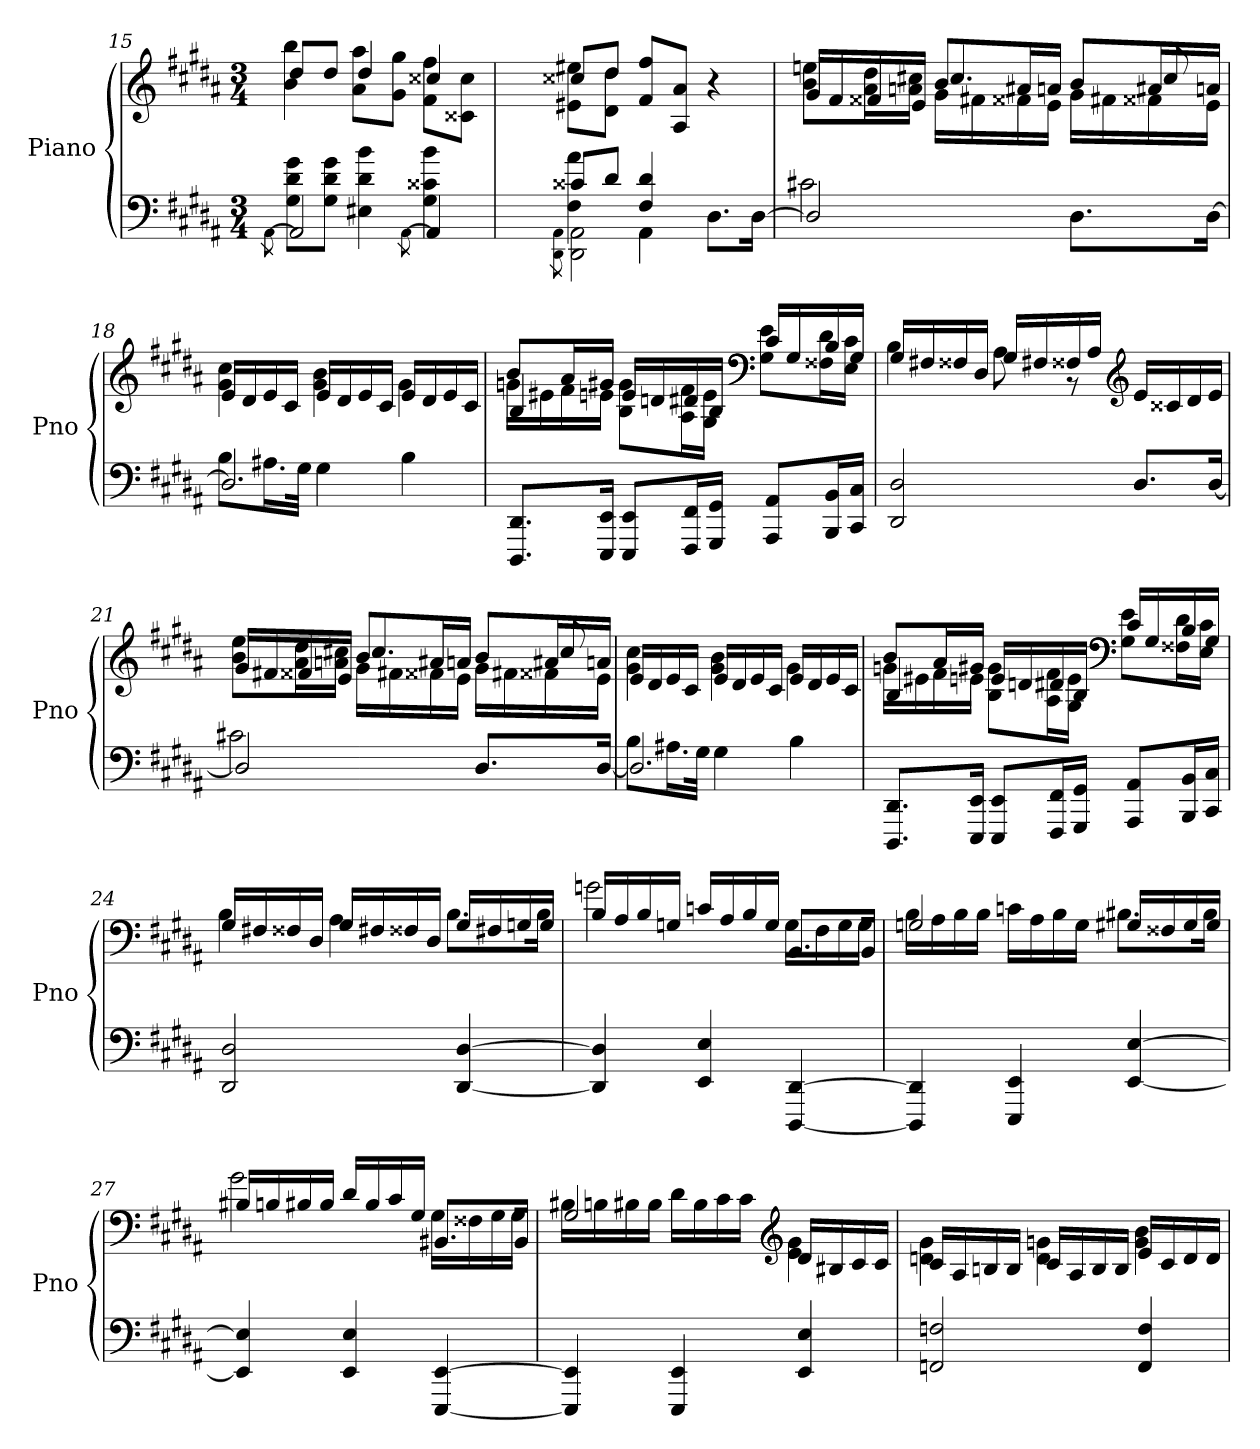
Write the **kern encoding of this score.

**kern	**kern
*part1	*part1
*staff2	*staff1
*I"Piano	*
*I'Pno	*
*clefF4	*clefG2
*k[f#c#g#d#a#]	*k[f#c#g#d#a#]
*B:	*B:
*M3/4	*M3/4
=15	=15
[8qAA#\	.
*^	*^
2AA#]	8G# 8d# 8g#L	8dd#L	4b 4bb
.	8G# 8d# 8g#J	8dd#J	.
.	4E#X 4d# 4b	4dd#	8a# 8aa#L
.	.	.	8g# 8gg#J
[8qAA#\	.	.	.
4AA#]	4G# 4c##X 4b	4cc##X	8f# 8ff#L
.	.	.	8c##X 8cc##J
*v	*v	*	*
=16	=16	=16
8qDD#\ 8qAA#\	.	.
*^	*	*
*	*^	*	*
2DD#]\ 2AA#]\	4F# 4a#	8c##XL	8cc##XL	8e#X 8ee#XL
.	.	8d#J	8dd#J	8d# 8dd#J
.	4AA#	4F# 4d#	8f# 8ff#L	2ryy
.	.	.	8A# 8a#J	.
8.D#L	4ryy	4ryy	4r	.
[16D#Jk	.	.	.	.
*	*v	*v	*	*
=17	=17	=17	=17
*	*	*	*^
2D#]	2c#X	16g#LL	8b 8eenL	4ryy
.	.	16f#	.	.
.	.	16f##X	16a# 16dd#L	.
.	.	16eJJ	16an 16cc#XJJ	.
.	.	16g#\LL	8b/L	4.cc#
.	.	16f#X	.	.
.	.	16f##X	16a#XL	.
.	.	16eJJ	16anJJ	.
8.D#L	4ryy	16g#\LL	8b/L	.
.	.	16f#X	.	.
.	.	16f##X	16a#XL	8cc#
[16D#Jk	.	16eJJ	16anJJ	.
*	*	*	*v	*v
=18	=18	=18	=18
2.D#]	8BL	16eLL	4g# 4cc#
.	.	16d#	.
.	16.A#XL	16e	.
.	.	16c#JJ	.
.	32G#JJk	.	.
.	4G#	16eLL	4g# 4b
.	.	16d#	.
.	.	16e	.
.	.	16c#JJ	.
.	4B	16eLL	4g#
.	.	16d#	.
.	.	16e	.
.	.	16c#JJ	.
*v	*v	*	*
=19	=19	=19
*	*	*^
8.DDD# 8.DD#L	4B	16gnLL	8bL
.	.	16e#X	.
.	.	16f#	16a#L
16EEE 16EEJk	.	16enJJ	16g#XJJ
8EEE 8EEL	16eLL	8B 8g#L	2ryy
.	16dn	.	.
16FFF# 16FF#L	16d#X	16A# 16f#L	.
16GGG# 16GG#JJ	16BJJ	16G# 16eJJ	.
*	*clefF4	*	*
8AAA# 8AA#L	16c#LL	8G# 8eL	.
.	16G#	.	.
16BBB 16BBL	16B	16F##X 16d#L	.
16CC# 16C#JJ	16G#JJ	16E 16c#JJ	.
*	*	*v	*v
=20	=20	=20
2DD# 2D#	16G#LL	4B
.	16F#X	.
.	16F##X	.
.	16D#JJ	.
.	16G#LL	8A#
.	16F#X	.
.	16F##X	8r
.	16A#JJ	.
*	*clefG2	*
8.D#/L	16eLL	4ryy
.	16c##X	.
.	16d#	.
[16D#Jk	16eJJ	.
=21	=21	=21
*^	*	*^
2D#]	2c#X	16g#LL	8b 8eeL	4ryy
.	.	16f#X	.	.
.	.	16f##X	16a# 16dd#L	.
.	.	16eJJ	16an 16cc#XJJ	.
.	.	16g#\LL	8b/L	4.cc#
.	.	16f#X	.	.
.	.	16f##X	16a#XL	.
.	.	16eJJ	16anJJ	.
8.D#/L	4ryy	16g#\LL	8b/L	.
.	.	16f#X	.	.
.	.	16f##X	16a#XL	8cc#
[16D#Jk	.	16eJJ	16anJJ	.
*	*	*	*v	*v
=22	=22	=22	=22
2.D#]	8BL	16eLL	4g# 4cc#
.	.	16d#	.
.	16.A#XL	16e	.
.	.	16c#JJ	.
.	32G#JJk	.	.
.	4G#	16eLL	4g# 4b
.	.	16d#	.
.	.	16e	.
.	.	16c#JJ	.
.	4B	16eLL	4g#
.	.	16d#	.
.	.	16e	.
.	.	16c#JJ	.
*v	*v	*	*
=23	=23	=23
*	*	*^
8.DDD# 8.DD#L	4B	16gnLL	8bL
.	.	16e#X	.
.	.	16f#	16a#L
16EEE 16EEJk	.	16enJJ	16g#XJJ
8EEE 8EEL	16eLL	8B 8g#L	2ryy
.	16dn	.	.
16FFF# 16FF#L	16d#X	16A# 16f#L	.
16GGG# 16GG#JJ	16BJJ	16G# 16eJJ	.
*	*clefF4	*	*
8AAA# 8AA#L	16c#LL	8G# 8eL	.
.	16G#	.	.
16BBB 16BBL	16B	16F##X 16d#L	.
16CC# 16C#JJ	16G#JJ	16E 16c#JJ	.
*	*	*v	*v
=24	=24	=24
2DD# 2D#	16G#LL	4B
.	16F#X	.
.	16F##X	.
.	16D#JJ	.
.	16G#LL	4A#
.	16F#X	.
.	16F##X	.
.	16D#JJ	.
[4DD# [4D#	16G#LL	8.BL
.	16F#X	.
.	16Gn	.
.	16GJJ	16BJk
=25	=25	=25
4DD#] 4D#]	16BLL	2gn
.	16A#	.
.	16B	.
.	16GnJJ	.
4EE 4E	16cnLL	.
.	16A#	.
.	16B	.
.	16GJJ	.
[4DDD# [4DD#	8.BBL	16GLL
.	.	16F#
.	.	16G
.	16BBJk	16GJJ
=26	=26	=26
4DDD#] 4DD#]	2Gn	16BLL
.	.	16A#
.	.	16B
.	.	16BJJ
4EEE 4EE	.	16cnLL
.	.	16A#
.	.	16B
.	.	16GJJ
[4EE [4E	16G#XLL	8.B#XL
.	16F##X	.
.	16G#	.
.	16G#JJ	16B#Jk
=27	=27	=27
4EE] 4E]	16B#XLL	2g#
.	16Bn	.
.	16B#X	.
.	16B#JJ	.
4EE 4E	16d#LL	.
.	16B#	.
.	16c#	.
.	16G#JJ	.
[4EEE [4EE	8.BB#XL	16G#LL
.	.	16F##X
.	.	16G#
.	16BB#Jk	16G#JJ
=28	=28	=28
4EEE] 4EE]	2G#	16B#XLL
.	.	16Bn
.	.	16B#X
.	.	16B#JJ
4EEE 4EE	.	16d#LL
.	.	16B#
.	.	16c#
.	.	16c#JJ
*	*clefG2	*
4EE 4E	16d#LL	4e 4g#
.	16B#X	.
.	16c#	.
.	16c#JJ	.
=29	=29	=29
2FFn 2Fn	16c#LL	4dn 4g#
.	16A#	.
.	16Bn	.
.	16BJJ	.
.	16c#LL	4d 4gn
.	16A#	.
.	16B	.
.	16BJJ	.
4FF 4F	16eLL	4g 4b
.	16c#	.
.	16d	.
.	16dJJ	.
*	*v	*v
=	=
*-	*-
